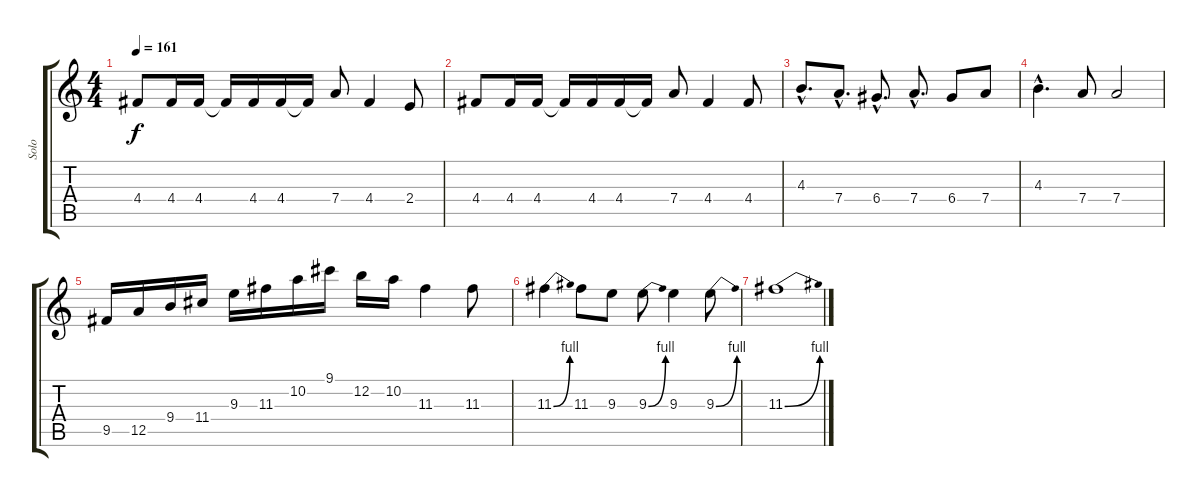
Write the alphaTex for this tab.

\track ("Solo" "Solo") {instrument distortionguitar}
\staff {score tabs}
\tuning (E4 B3 G3 D3 A2 E2) {hide}
\ts (4 4)
\tempo 161
\clef g2
\ks c
4.4.8{dy f instrument distortionguitar} 4.4.16 4.4.16 4.4{t}.16 4.4.16 4.4.16 4.4{t}.16 7.4.8 4.4.4 2.4.8 |
4.4.8 4.4.16 4.4.16 4.4{t}.16 4.4.16 4.4.16 4.4{t}.16 7.4.8 4.4.4 4.4.8 |
4.3{hac}.8{d} 7.4{hac}.8{d} 6.4{hac}.8{d} 7.4{hac}.8{d} 6.4.8 7.4.8 |
4.3{hac}.4{d} 7.4.8 7.4.2 |
9.5.16 12.5.16 9.4.16 11.4.16 9.3.16 11.3.16 10.2.16 9.1.16 12.2.16 10.2.16 11.3.4 11.3.8 |
11.3{be (bend 0 0 60 4)}.4 11.3.8 9.3.8 9.3{be (bend 0 0 60 4)}.8 9.3.4 9.3{be (bend 0 0 60 4)}.8 |
11.3{be (bend 0 0 60 4)}.1
